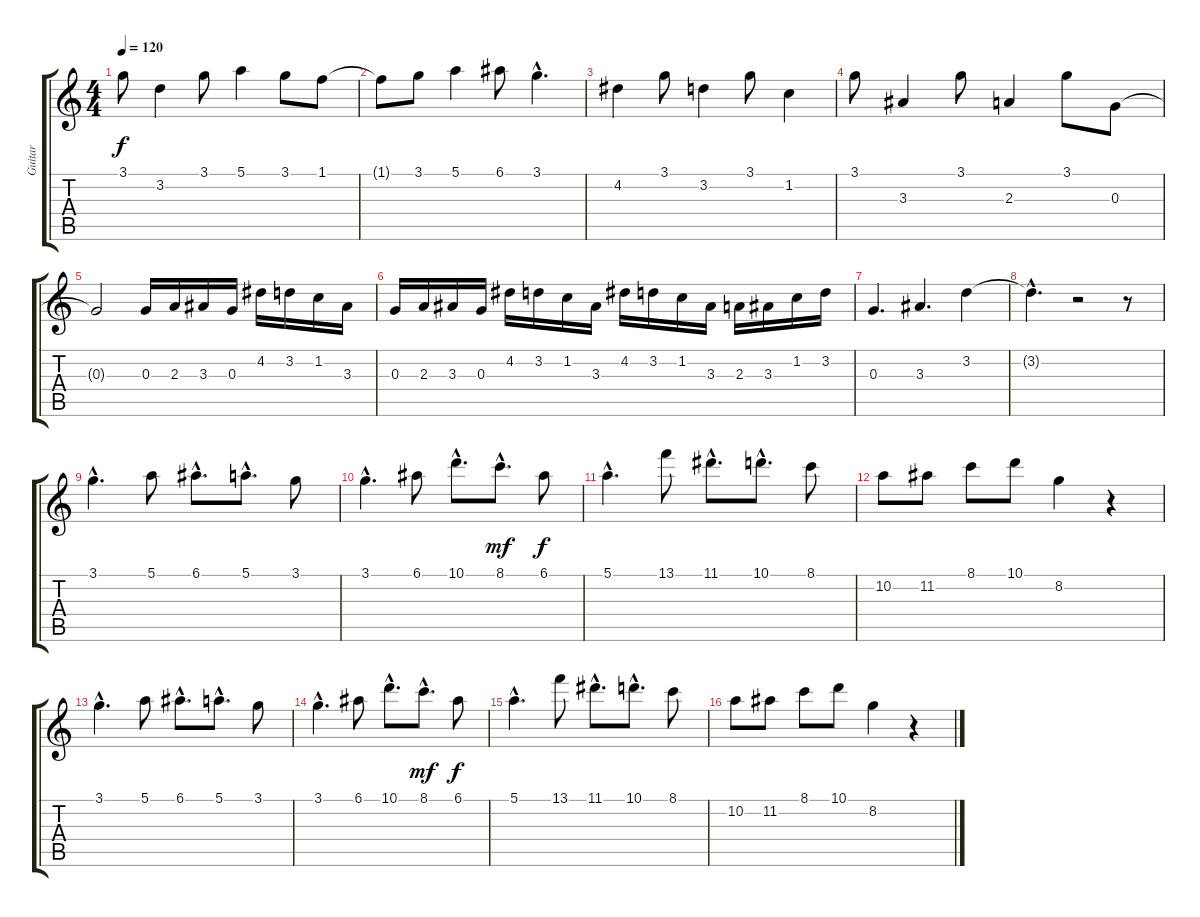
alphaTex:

\track ("Guitar" "Guitar") {instrument overdrivenguitar}
\staff {score tabs}
\tuning (E4 B3 G3 D3 A2 D2) {hide}
\ts (4 4)
\tempo 120
\clef g2
\ks c
3.1.8{dy f} 3.2.4 3.1.8 5.1.4 3.1.8 1.1.8 |
1.1{t}.8 3.1.8 5.1.4 6.1.8 3.1{hac}.4{d} |
4.2.4 3.1.8 3.2.4 3.1.8 1.2.4 |
3.1.8 3.3.4 3.1.8 2.3.4 3.1.8 0.3.8 |
0.3{t}.2 0.3.16 2.3.16 3.3.16 0.3.16 4.2.16 3.2.16 1.2.16 3.3.16 |
0.3.16 2.3.16 3.3.16 0.3.16 4.2.16 3.2.16 1.2.16 3.3.16 4.2.16 3.2.16 1.2.16 3.3.16 2.3.16 3.3.16 1.2.16 3.2.16 |
0.3.4{d} 3.3.4{d} 3.2.4 |
3.2{hac t}.4{d} r.2 r.8 |
3.1{hac}.4{d} 5.1.8 6.1{hac}.8{d} 5.1{hac}.8{d} 3.1.8 |
3.1{hac}.4{d} 6.1.8 10.1{hac}.8{d} 8.1{hac}.8{d dy mf} 6.1.8{dy f} |
5.1{hac}.4{d} 13.1.8 11.1{hac}.8{d} 10.1{hac}.8{d} 8.1.8 |
10.2.8 11.2.8 8.1.8 10.1.8 8.2.4 r.4 |
3.1{hac}.4{d} 5.1.8 6.1{hac}.8{d} 5.1{hac}.8{d} 3.1.8 |
3.1{hac}.4{d} 6.1.8 10.1{hac}.8{d} 8.1{hac}.8{d dy mf} 6.1.8{dy f} |
5.1{hac}.4{d} 13.1.8 11.1{hac}.8{d} 10.1{hac}.8{d} 8.1.8 |
10.2.8 11.2.8 8.1.8 10.1.8 8.2.4 r.4
